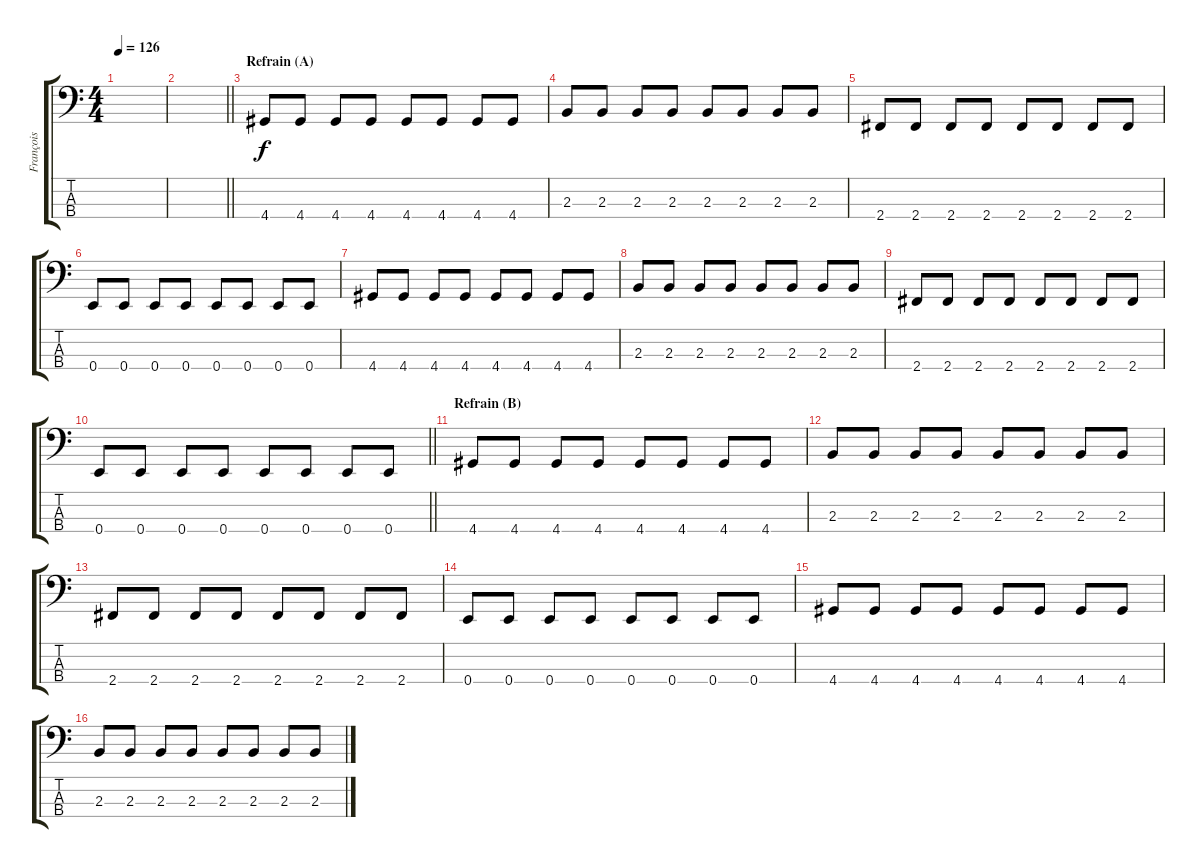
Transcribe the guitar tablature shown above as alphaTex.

\track ("François" "François") {instrument electricbassfinger}
\staff {score tabs}
\tuning (G2 D2 A1 E1) {hide}
\ts (4 4)
\tempo 126
\clef f4
\ks c
|
\barLineRight lightlight
|
\section ("" "Refrain (A)")
4.4.8 4.4.8 4.4.8 4.4.8 4.4.8 4.4.8 4.4.8 4.4.8 |
2.3.8 2.3.8 2.3.8 2.3.8 2.3.8 2.3.8 2.3.8 2.3.8 |
2.4.8 2.4.8 2.4.8 2.4.8 2.4.8 2.4.8 2.4.8 2.4.8 |
0.4.8 0.4.8 0.4.8 0.4.8 0.4.8 0.4.8 0.4.8 0.4.8 |
4.4.8 4.4.8 4.4.8 4.4.8 4.4.8 4.4.8 4.4.8 4.4.8 |
2.3.8 2.3.8 2.3.8 2.3.8 2.3.8 2.3.8 2.3.8 2.3.8 |
2.4.8 2.4.8 2.4.8 2.4.8 2.4.8 2.4.8 2.4.8 2.4.8 |
\barLineRight lightlight
0.4.8 0.4.8 0.4.8 0.4.8 0.4.8 0.4.8 0.4.8 0.4.8 |
\section ("" "Refrain (B)")
4.4.8 4.4.8 4.4.8 4.4.8 4.4.8 4.4.8 4.4.8 4.4.8 |
2.3.8 2.3.8 2.3.8 2.3.8 2.3.8 2.3.8 2.3.8 2.3.8 |
2.4.8 2.4.8 2.4.8 2.4.8 2.4.8 2.4.8 2.4.8 2.4.8 |
0.4.8 0.4.8 0.4.8 0.4.8 0.4.8 0.4.8 0.4.8 0.4.8 |
4.4.8 4.4.8 4.4.8 4.4.8 4.4.8 4.4.8 4.4.8 4.4.8 |
2.3.8 2.3.8 2.3.8 2.3.8 2.3.8 2.3.8 2.3.8 2.3.8
